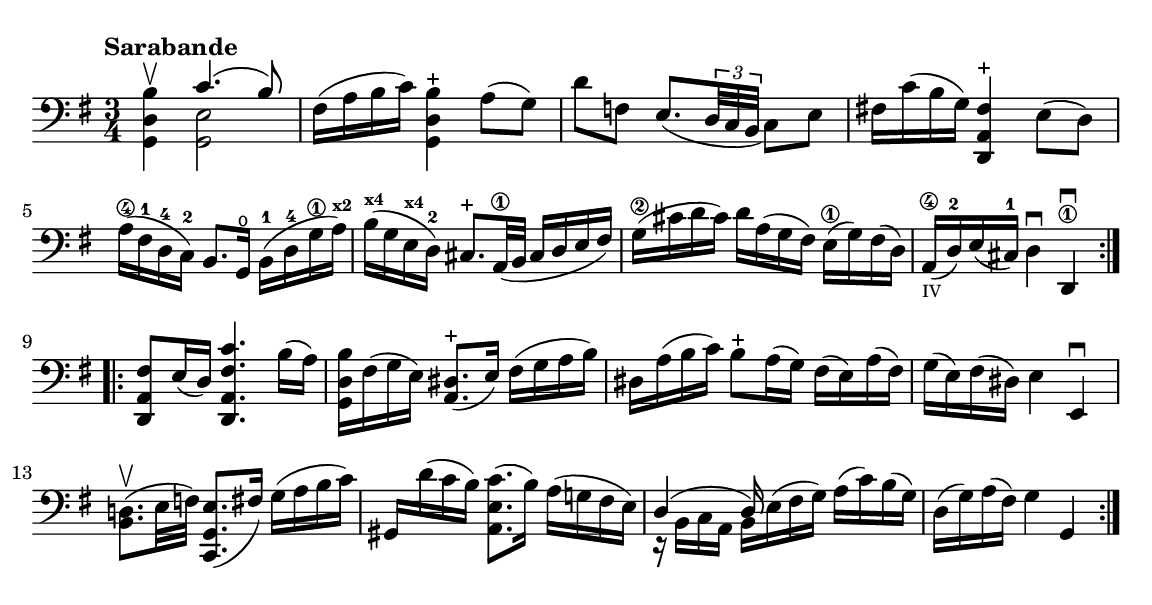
#(set-global-staff-size 21)

\version "2.18.2"

\header {
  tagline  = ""
}

\language "italiano"

% iPad Pro 12.9

\paper {
  paper-width  = 195\mm
  paper-height = 260\mm
  indent = #0
  page-count = #1
  line-width = #184
  print-page-number = ##f
  ragged-last-bottom = ##t
  ragged-bottom = ##f
%  ragged-last = ##t
}

% \phrasingSlurDashed
% \SlurDashed
% \slurSolid

startModernBarre =
#(define-event-function (parser location fretnum partial)
   (number? number?)
    #{
      \tweak bound-details.left.text
        \markup
          \teeny \concat {
          #(format #f "~@r" fretnum)
          \hspace #.2
          \lower #.3 \small \bold \fontsize #-2 #(number->string partial)
          \hspace #.5
        }
      \tweak font-size -1
      \tweak font-shape #'upright
      \tweak style #'dashed-line
      \tweak dash-fraction #0.3
      \tweak dash-period #1
      \tweak bound-details.left.stencil-align-dir-y #0.35
      \tweak bound-details.left.padding 2.5 % was 0.25
      \tweak bound-details.left.attach-dir -1
      \tweak bound-details.left-broken.text ##f
      \tweak bound-details.left-broken.attach-dir -1
      %% adjust the numeric values to fit your needs:
      \tweak bound-details.left-broken.padding 0.5 %% was 1.5
      \tweak bound-details.right-broken.padding 0
      \tweak bound-details.right.padding 0.25
      \tweak bound-details.right.attach-dir 2
      \tweak bound-details.right-broken.text ##f
      \tweak bound-details.right.text
        \markup
          \with-dimensions #'(0 . 0) #'(-.3 . 0) %% was (0 . -1)
          \draw-line #'(0 . -1)
      \startTextSpan
   #})

stopBarre = \stopTextSpan

\score {
  \new Staff {
    \set fingeringOrientations = #'(left)
    \override Beam.auto-knee-gap = #2
    \override Hairpin.to-barline = ##f

    \tempo "Sarabande"
    \time 3/4
    \key sol \major
    \clef "bass"

    \repeat volta 2 {
    | <<sol,4 re4 si4\upbow>> <<{do'4.( si8)}\\{<<sol,2 mi2>>}>>
    | fad16( la16 si16 do'16) <<sol,4 re4 si4-+>> la8( sol8)
    | re'8 fa8 mi8._(
      \tuplet 3/2 {re32 do32 si,32}
      do8) mi8
    | fad!16 do'16( si16 sol16) <<re,4 la,4 fad4-+>> mi8( re8)
    | la16(\4 fad16-1 re16-4 do16)-2 si,8. sol,16\open 
      si,16(-1 re16-4 sol16\1 la16)^\markup{\bold\teeny x2}
    | si16(^\markup{\bold\teeny x4} sol16 mi16^\markup{\bold\teeny x4} re16)-2 
      \stemUp
      dod8.-+ la,32\1( si,32
      dod16 re16 mi16 fad16)
      \stemNeutral
    | sol16(\2 dod'16 re'16 dod'16) re'16 la16( sol16 fad16)
      mi16(\1 sol16) fad16( re16)
    | la,16(\4_\markup{\teeny IV} re16)-2 mi16( dod16)-1 
      re4\downbow re,4\1\downbow
    }

    \repeat volta 2 {
    | <<re,8 la,8 fad8>> mi16( re16) <<re,4. la,4. fad4. do'4.>>
      si16( la16)
    | <<sol,16 re16 si16>> fad16( sol16 mi16) <<la,8. red8.(-+>> mi16)
      fad16( sol16 la16 si16)
    | red16 la16( si16 do'16) si8-+ la16( sol16)
      fad16( mi16) la16( fad16)
    | sol16( mi16) fad16( red16) mi4 mi,4\downbow
    | <<si,8. re!8.(\upbow>> mi32 fa32) <<do,8. sol,8. mi8.(>> fad16)
      sol16( la16 si16 do'16)
    | sold,16 re'16( do'16 si16) <<la,8. mi8. do'8.(>> si16)
      la16( sol!16 fad16 mi16)
    | <<{re4( re16)}\\{r16 si,16 do16 la,16 si,16 mi16^( fad16 sol16)}>>
      la16( do'16) si16( sol16)
    | re16( sol16) la16( fad16) sol4 sol,4
    }
  }
}
